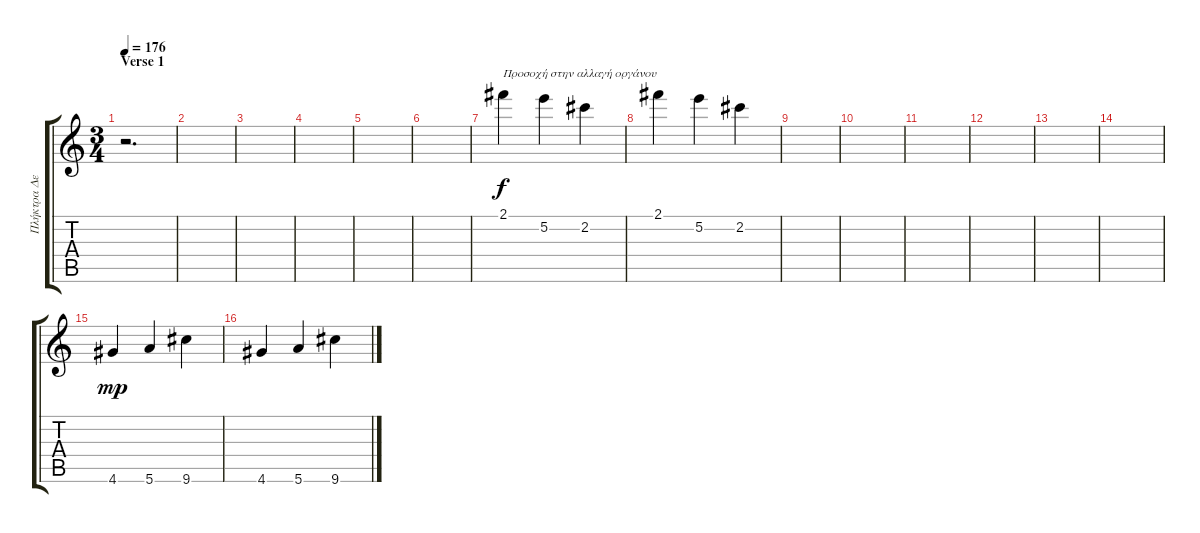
\track ("Πλήκτρα Δεξί" "Πλήκτρα Δε") {instrument electricgrandpiano}
\staff {score tabs}
\tuning (E6 B5 G5 D5 A4 E4) {hide}
\ts (3 4)
\section ("" "Verse 1")
\tempo 176
\clef g2
\ks c
r.2{d dy f} |
|
|
|
|
|
2.1.4{txt "Προσοχή στην αλλαγή οργάνου" volume 12 instrument drawbarorgan} 5.2.4 2.2.4 |
2.1.4 5.2.4 2.2.4 |
|
|
|
|
|
|
4.6.4{dy mp} 5.6.4 9.6.4 |
4.6.4 5.6.4 9.6.4
